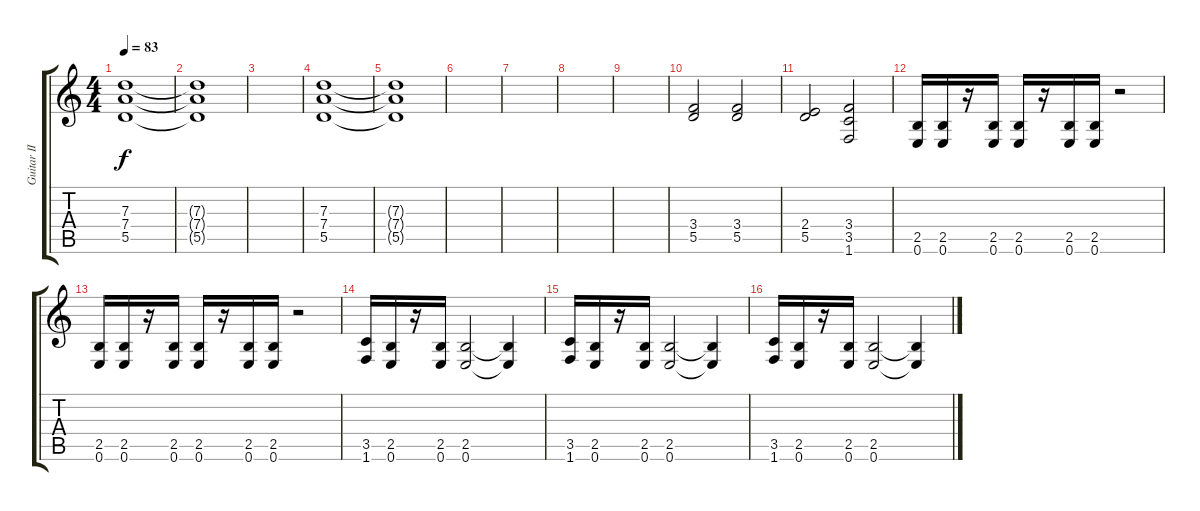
\track ("Guitar II" "Guitar II") {instrument distortionguitar}
\staff {score tabs}
\tuning (E4 B3 G3 D3 A2 E2) {hide}
\ts (4 4)
\tempo 83
\clef g2
\ks c
(7.3 7.4 5.5).1{dy f} |
(7.3{t} 7.4{t} 5.5{t}).1 |
|
(7.3 7.4 5.5).1 |
(7.3{t} 7.4{t} 5.5{t}).1 |
|
|
|
|
(3.4 5.5).2 (3.4 5.5).2 |
(2.4 5.5).2 (3.4 3.5 1.6).2 |
(2.5 0.6).16 (2.5 0.6).16 r.16 (2.5 0.6).16 (2.5 0.6).16 r.16 (2.5 0.6).16 (2.5 0.6).16 r.2 |
(2.5 0.6).16 (2.5 0.6).16 r.16 (2.5 0.6).16 (2.5 0.6).16 r.16 (2.5 0.6).16 (2.5 0.6).16 r.2 |
(3.5 1.6).16 (2.5 0.6).16 r.16 (2.5 0.6).16 (2.5 0.6).2 (2.5{t} 0.6{t}).4 |
(3.5 1.6).16 (2.5 0.6).16 r.16 (2.5 0.6).16 (2.5 0.6).2 (2.5{t} 0.6{t}).4 |
(3.5 1.6).16 (2.5 0.6).16 r.16 (2.5 0.6).16 (2.5 0.6).2 (2.5{t} 0.6{t}).4
